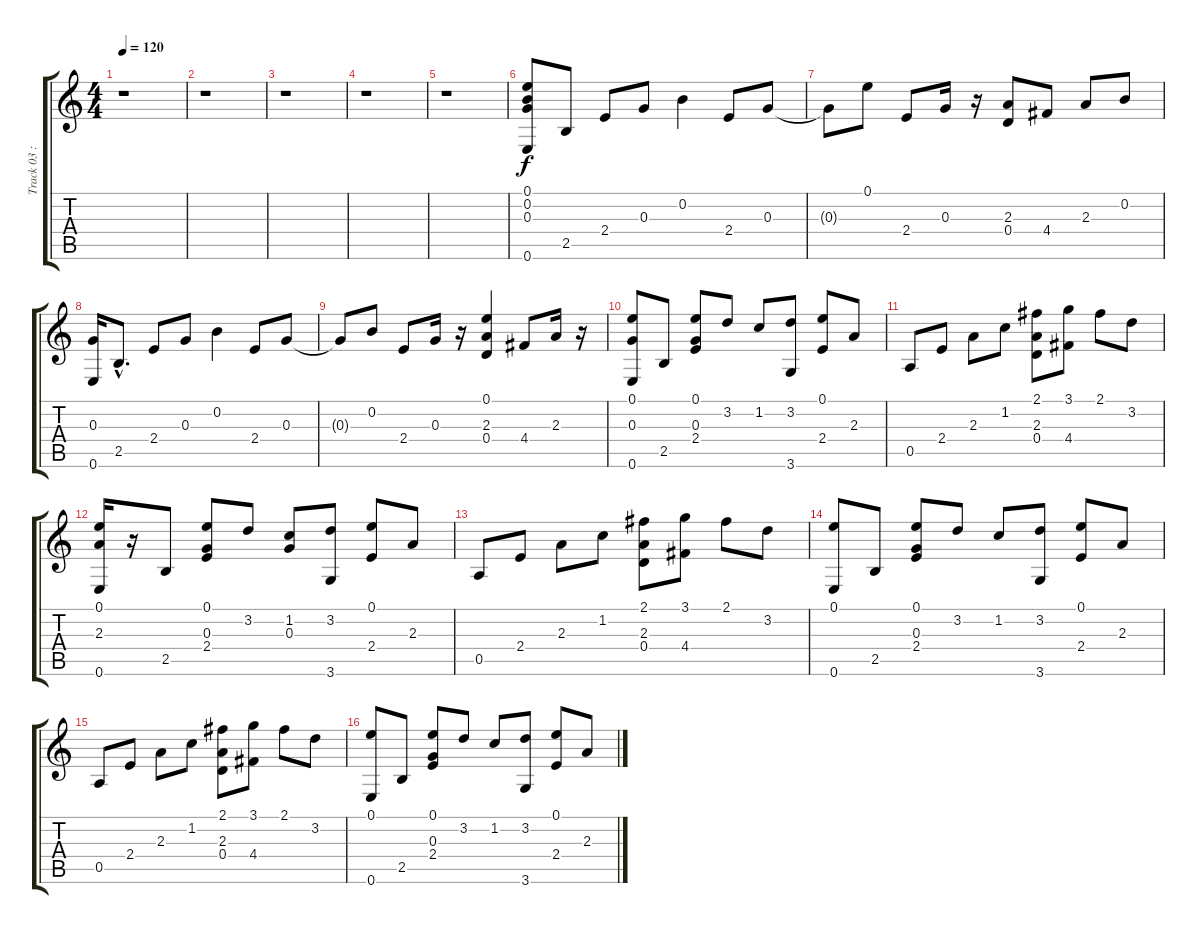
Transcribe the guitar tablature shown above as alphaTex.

\track ("Track 03 : unspecified" "Track 03 :") {instrument acousticguitarsteel}
\staff {score tabs}
\tuning (E4 B3 G3 D3 A2 E2) {hide}
\ts (4 4)
\tempo 120
\clef g2
\ks c
r.1{dy f instrument acousticguitarsteel} |
r.1 |
r.1 |
r.1 |
r.1 |
(0.1 0.2 0.3 0.6).8 2.5.8 2.4.8 0.3.8 0.2.4 2.4.8 0.3.8 |
0.3{t}.8 0.1.8 2.4.8 0.3.16 r.16 (2.3 0.4).8 4.4.8 2.3.8 0.2.8 |
(0.3 0.6).16 2.5{hac}.8{d} 2.4.8 0.3.8 0.2.4 2.4.8 0.3.8 |
0.3{t}.8 0.2.8 2.4.8 0.3.16 r.16 (0.1 2.3 0.4).4 4.4.8 2.3.16 r.16 |
(0.1 0.3 0.6).8 2.5.8 (0.1 0.3 2.4).8 3.2.8 1.2.8 (3.2 3.6).8 (0.1 2.4).8 2.3.8 |
0.5.8 2.4.8 2.3.8 1.2.8 (2.1 2.3 0.4).8 (3.1 4.4).8 2.1.8 3.2.8 |
(0.1 2.3 0.6).16 r.16 2.5.8 (0.1 0.3 2.4).8 3.2.8 (1.2 0.3).8 (3.2 3.6).8 (0.1 2.4).8 2.3.8 |
0.5.8 2.4.8 2.3.8 1.2.8 (2.1 2.3 0.4).8 (3.1 4.4).8 2.1.8 3.2.8 |
(0.1 0.6).8 2.5.8 (0.1 0.3 2.4).8 3.2.8 1.2.8 (3.2 3.6).8 (0.1 2.4).8 2.3.8 |
0.5.8 2.4.8 2.3.8 1.2.8 (2.1 2.3 0.4).8 (3.1 4.4).8 2.1.8 3.2.8 |
(0.1 0.6).8 2.5.8 (0.1 0.3 2.4).8 3.2.8 1.2.8 (3.2 3.6).8 (0.1 2.4).8 2.3.8
